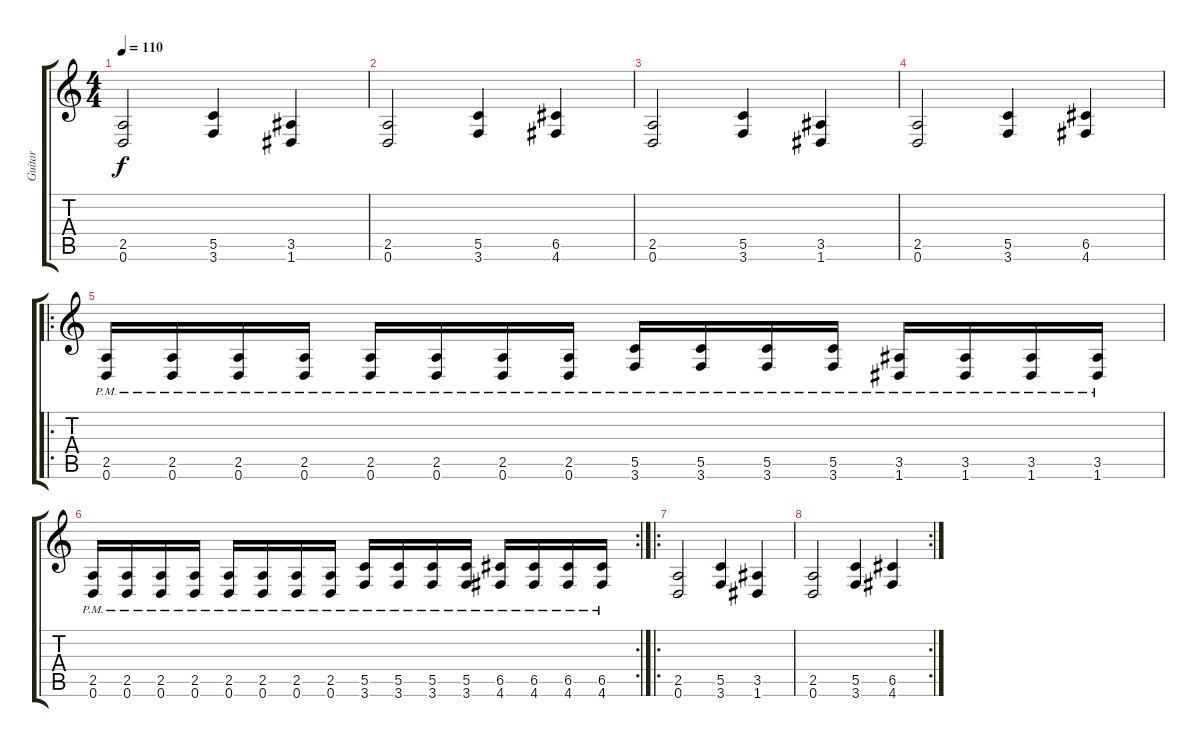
\track ("Guitar " "Guitar ") {instrument distortionguitar}
\staff {score tabs}
\tuning (D4 A3 F3 C3 G2 D2) {hide}
\ts (4 4)
\tempo 110
\clef g2
\ks c
(2.5 0.6).2{dy f} (5.5 3.6).4 (3.5 1.6).4 |
(2.5 0.6).2 (5.5 3.6).4 (6.5 4.6).4 |
(2.5 0.6).2 (5.5 3.6).4 (3.5 1.6).4 |
(2.5 0.6).2 (5.5 3.6).4 (6.5 4.6).4 |
\ro
(2.5{pm} 0.6{pm}).16 (2.5{pm} 0.6{pm}).16 (2.5{pm} 0.6{pm}).16 (2.5{pm} 0.6{pm}).16 (2.5{pm} 0.6{pm}).16 (2.5{pm} 0.6{pm}).16 (2.5{pm} 0.6{pm}).16 (2.5{pm} 0.6{pm}).16 (5.5{pm} 3.6{pm}).16 (5.5{pm} 3.6{pm}).16 (5.5{pm} 3.6{pm}).16 (5.5{pm} 3.6{pm}).16 (3.5{pm} 1.6{pm}).16 (3.5{pm} 1.6{pm}).16 (3.5{pm} 1.6{pm}).16 (3.5{pm} 1.6{pm}).16 |
\rc 2
(2.5{pm} 0.6{pm}).16 (2.5{pm} 0.6{pm}).16 (2.5{pm} 0.6{pm}).16 (2.5{pm} 0.6{pm}).16 (2.5{pm} 0.6{pm}).16 (2.5{pm} 0.6{pm}).16 (2.5{pm} 0.6{pm}).16 (2.5{pm} 0.6{pm}).16 (5.5{pm} 3.6{pm}).16 (5.5{pm} 3.6{pm}).16 (5.5{pm} 3.6{pm}).16 (5.5{pm} 3.6{pm}).16 (6.5{pm} 4.6{pm}).16 (6.5{pm} 4.6{pm}).16 (6.5{pm} 4.6{pm}).16 (6.5{pm} 4.6{pm}).16 |
\ro
(2.5 0.6).2 (5.5 3.6).4 (3.5 1.6).4 |
\rc 2
(2.5 0.6).2 (5.5 3.6).4 (6.5 4.6).4
